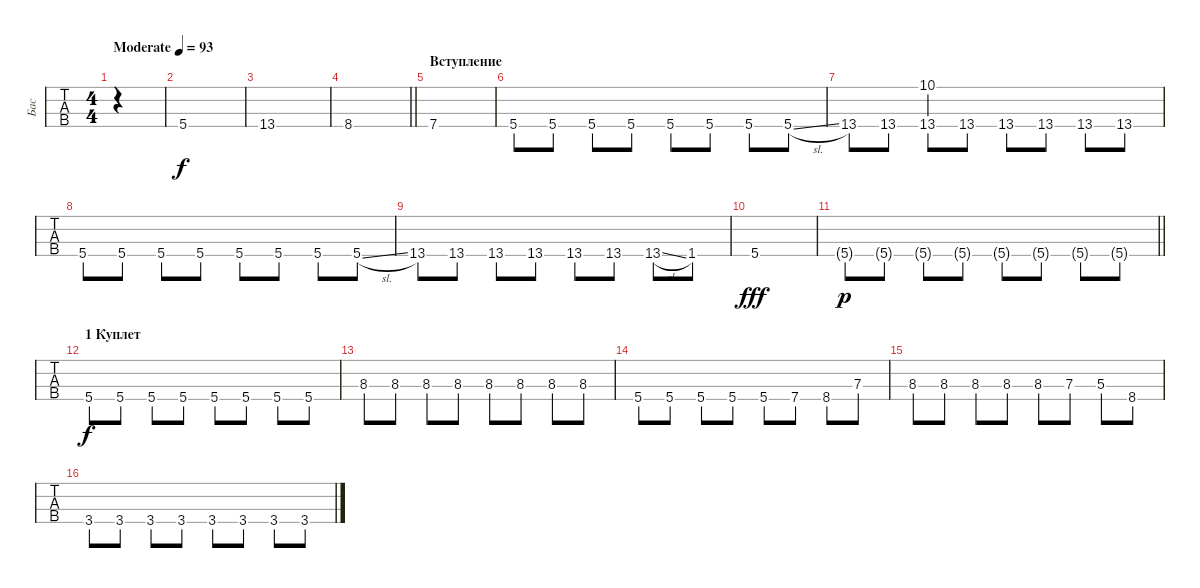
\track ("Бас" "Бас") {instrument electricbassfinger}
\staff {tabs}
\tuning (G2 D2 A1 E1) {hide}
\ts (4 4)
\tempo (93 "Moderate")
\clef f4
\ks c
|
5.4.1 |
13.4.1 |
\barLineRight lightlight
8.4.1 |
\section ("" "Вступление")
7.4.1 |
5.4.8 5.4.8 5.4.8 5.4.8 5.4.8 5.4.8 5.4.8 5.4{sl}.8 |
13.4.8 13.4.8 (10.1 13.4).8 13.4.8 13.4.8 13.4.8 13.4.8 13.4.8 |
5.4.8 5.4.8 5.4.8 5.4.8 5.4.8 5.4.8 5.4.8 5.4{sl}.8 |
13.4.8 13.4.8 13.4.8 13.4.8 13.4.8 13.4.8 13.4{sl}.8 1.4.8 |
5.4{hac}.1{dy fff} |
\barLineRight lightlight
5.4{g}.8{dy p} 5.4{g}.8 5.4{g}.8 5.4{g}.8 5.4{g}.8 5.4{g}.8 5.4{g}.8 5.4{g}.8 |
\section ("" "1 Куплет")
5.4.8{dy f} 5.4.8 5.4.8 5.4.8 5.4.8 5.4.8 5.4.8 5.4.8 |
8.3.8 8.3.8 8.3.8 8.3.8 8.3.8 8.3.8 8.3.8 8.3.8 |
5.4.8 5.4.8 5.4.8 5.4.8 5.4.8 7.4.8 8.4.8 7.3.8 |
8.3.8 8.3.8 8.3.8 8.3.8 8.3.8 7.3.8 5.3.8 8.4.8 |
3.4.8 3.4.8 3.4.8 3.4.8 3.4.8 3.4.8 3.4.8 3.4.8
